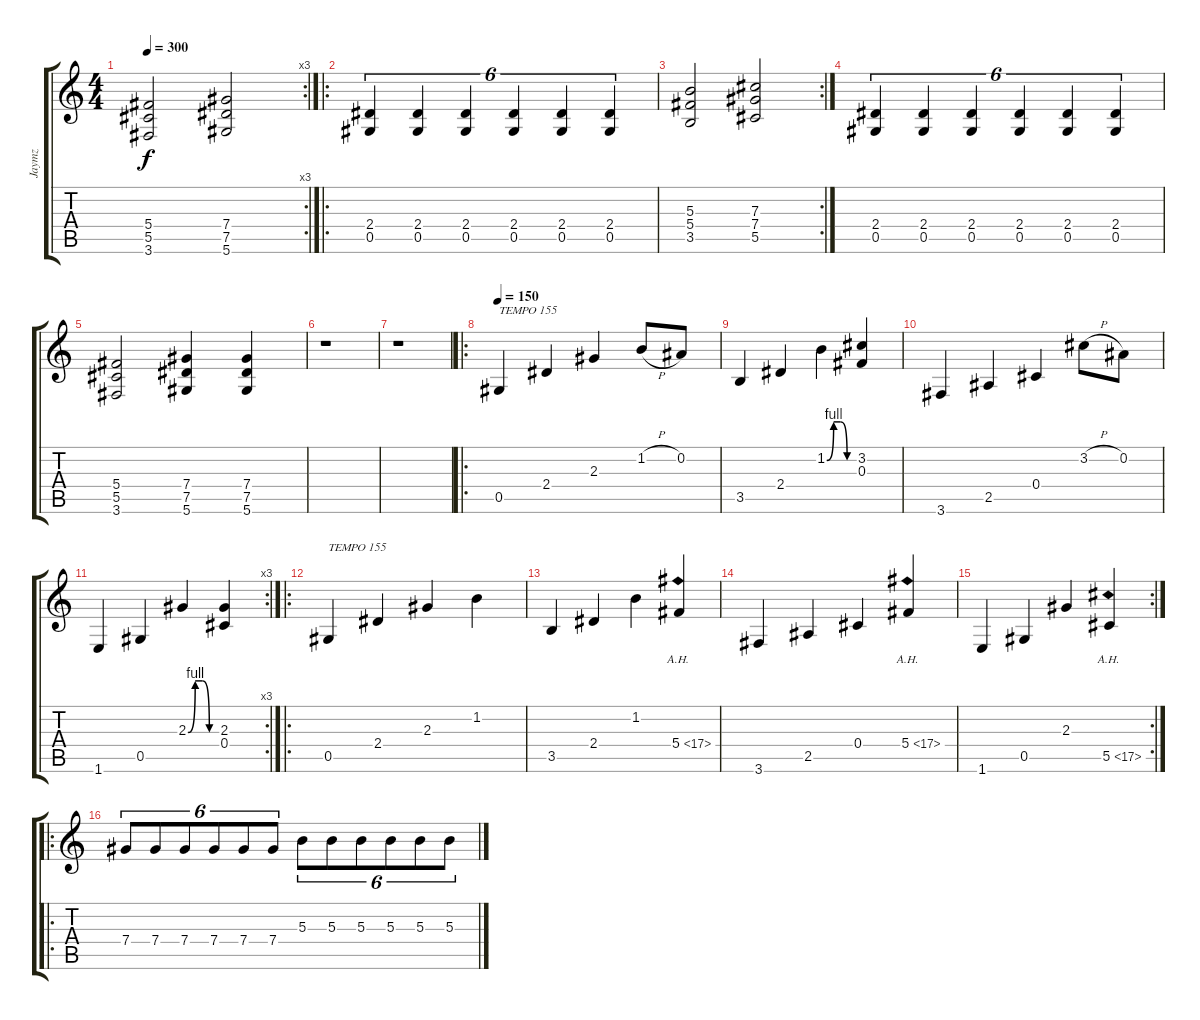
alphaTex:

\track ("Jaymz" "Jaymz") {instrument overdrivenguitar}
\staff {score tabs}
\tuning (Eb4 Bb3 Gb3 Db3 Ab2 Eb2) {hide}
\rc 3
\ts (4 4)
\tempo 300
\clef g2
\ks c
(5.4 5.5 3.6).2{dy f} (7.4 7.5 5.6).2 |
\ro
(2.4 0.5).4{tu (6 4)} (2.4 0.5).4{tu (6 4)} (2.4 0.5).4{tu (6 4)} (2.4 0.5).4{tu (6 4)} (2.4 0.5).4{tu (6 4)} (2.4 0.5).4{tu (6 4)} |
\rc 2
(5.3 5.4 3.5).2 (7.3 7.4 5.5).2 |
(2.4 0.5).4{tu (6 4)} (2.4 0.5).4{tu (6 4)} (2.4 0.5).4{tu (6 4)} (2.4 0.5).4{tu (6 4)} (2.4 0.5).4{tu (6 4)} (2.4 0.5).4{tu (6 4)} |
(5.4 5.5 3.6).2 (7.4 7.5 5.6).4 (7.4 7.5 5.6).4 |
r.1 |
r.1 |
\ro
\tempo 150
0.5.4{txt "TEMPO 155"} 2.4.4 2.3.4 1.2{h}.8 0.2.8 |
3.5.4 2.4.4 1.2{be (custom 0 0 15 4 30 4 45 0 60 0)}.4 (3.2 0.3).4 |
3.6.4 2.5.4 0.4.4 3.2{h}.8 0.2.8 |
\rc 3
1.6.4 0.5.4 2.3{be (custom 0 0 15 4 30 4 45 0 60 0)}.4 (2.3 0.4).4 |
\ro
0.5.4{txt "TEMPO 155"} 2.4.4 2.3.4 1.2.4 |
3.5.4 2.4.4 1.2.4 5.4{ah 12}.4 |
3.6.4 2.5.4 0.4.4 5.4{ah 12}.4 |
\rc 2
1.6.4 0.5.4 2.3.4 5.5{ah 12}.4 |
\ro
7.4.8{tu (6 4)} 7.4.8{tu (6 4)} 7.4.8{tu (6 4)} 7.4.8{tu (6 4)} 7.4.8{tu (6 4)} 7.4.8{tu (6 4)} 5.3.8{tu (6 4)} 5.3.8{tu (6 4)} 5.3.8{tu (6 4)} 5.3.8{tu (6 4)} 5.3.8{tu (6 4)} 5.3.8{tu (6 4)}
